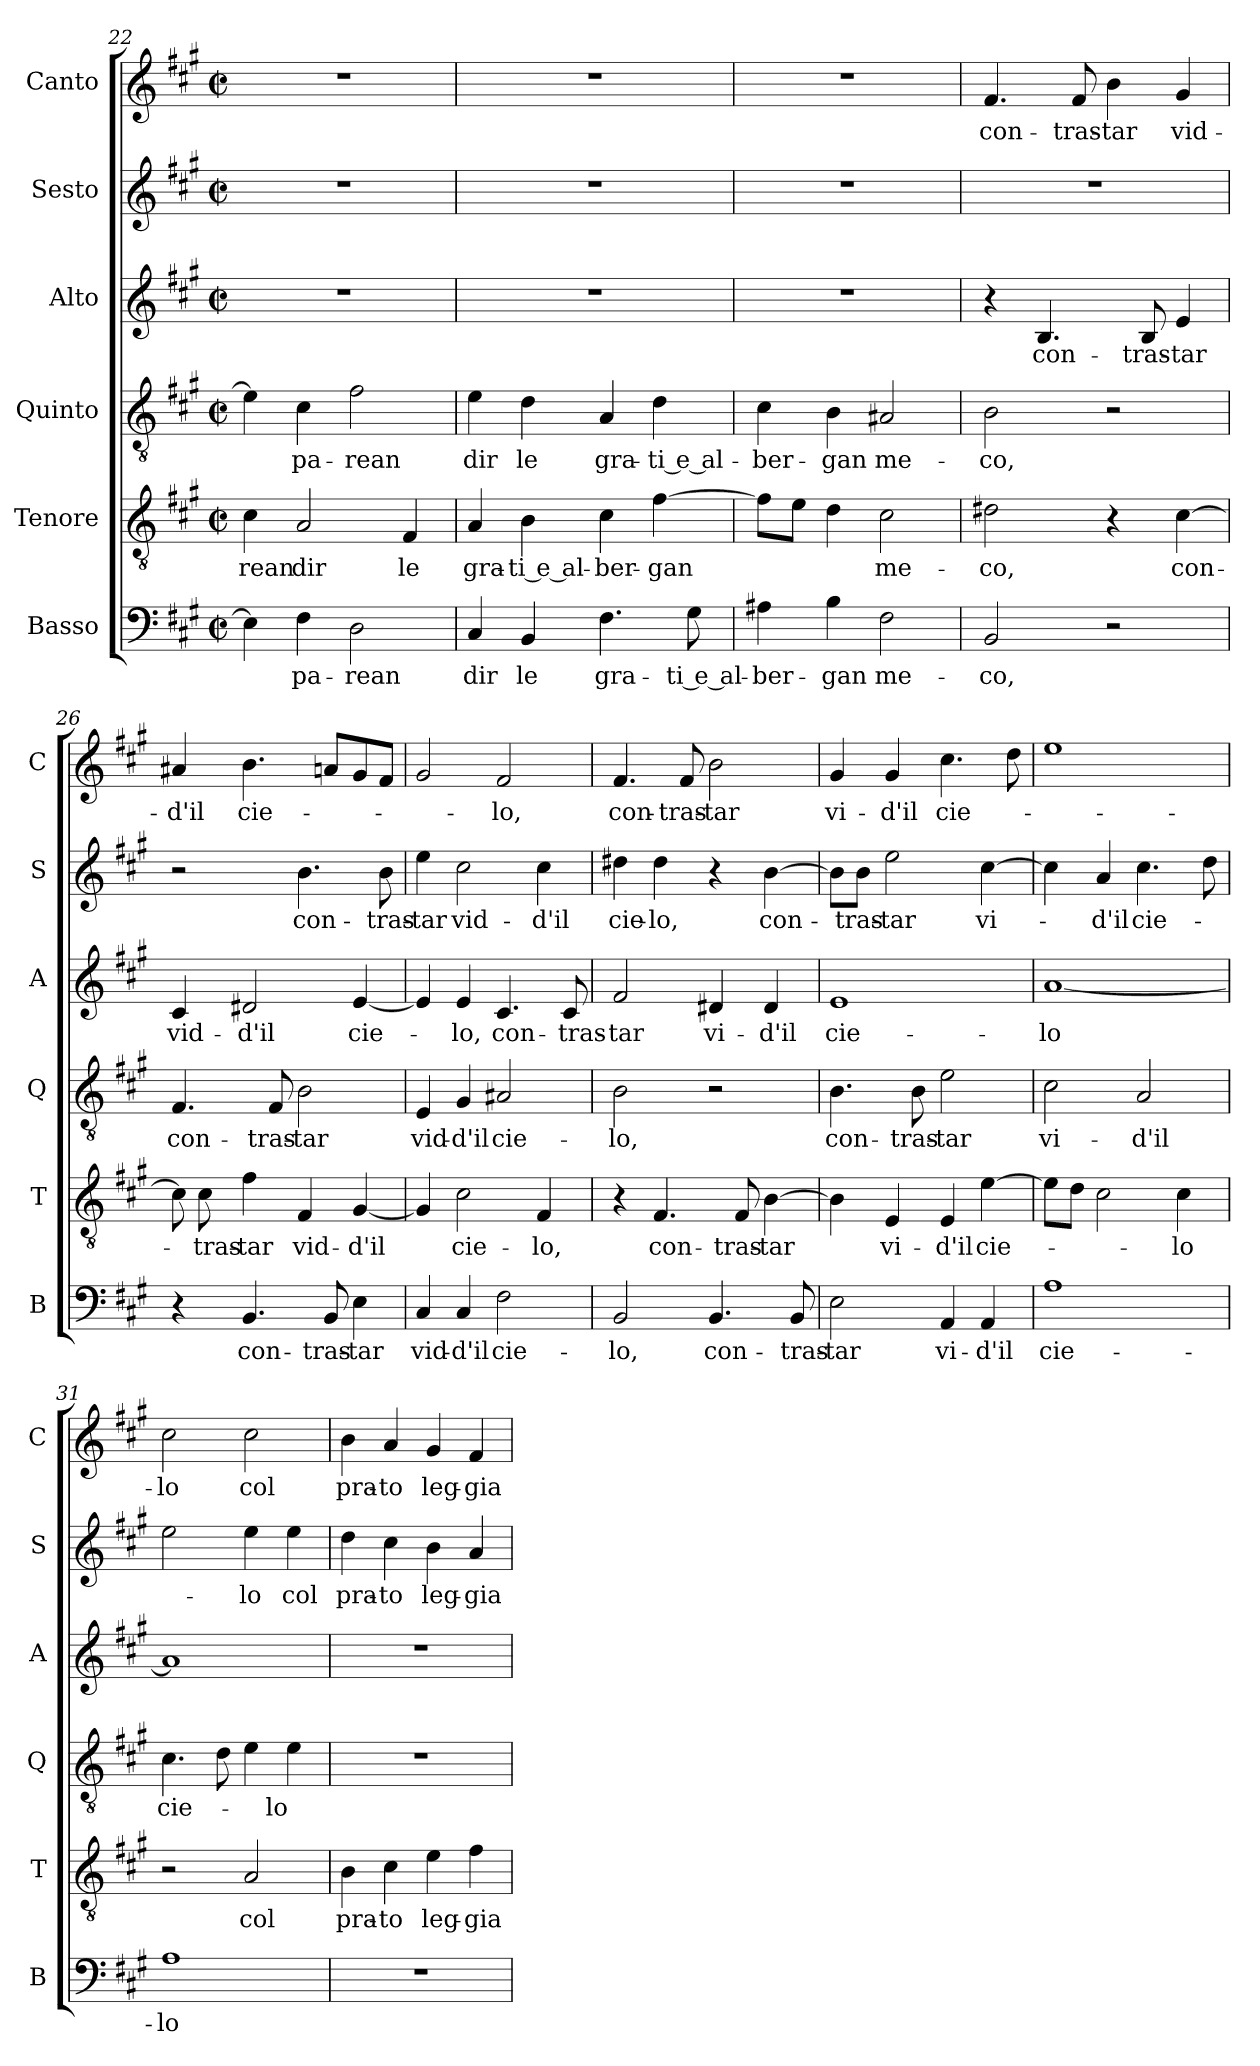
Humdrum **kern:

**kern	**text	**kern	**text	**kern	**text	**kern	**text	**kern	**text	**kern	**text
*part6	*part6	*part5	*part5	*part4	*part4	*part3	*part3	*part2	*part2	*part1	*part1
*staff6	*staff6	*staff5	*staff5	*staff4	*staff4	*staff3	*staff3	*staff2	*staff2	*staff1	*staff1
*I"Basso	*	*I"Tenore	*	*I"Quinto	*	*I"Alto	*	*I"Sesto	*	*I"Canto	*
*I'B	*	*I'T	*	*I'Q	*	*I'A	*	*I'S	*	*I'C	*
!!LO:PB:g=z
*clefF4	*	*clefGv2	*	*clefGv2	*	*clefG2	*	*clefG2	*	*clefG2	*
*k[f#c#g#]	*	*k[f#c#g#]	*	*k[f#c#g#]	*	*k[f#c#g#]	*	*k[f#c#g#]	*	*k[f#c#g#]	*
*A:	*	*A:	*	*A:	*	*A:	*	*A:	*	*A:	*
*M2/2	*	*M2/2	*	*M2/2	*	*M2/2	*	*M2/2	*	*M2/2	*
*met(c|)	*	*met(c|)	*	*met(c|)	*	*met(c|)	*	*met(c|)	*	*met(c|)	*
=22	=22	=22	=22	=22	=22	=22	=22	=22	=22	=22	=22
!	!	!	!LO:LY:b	!	!	!	!	!	!	!	!
4E\]	.	4c#\	-rean	4e\]	.	1r	.	1r	.	1r	.
!	!LO:LY:b	!	!LO:LY:b	!	!LO:LY:b	!	!	!	!	!	!
4F#\	pa-	2A/	dir	4c#\	pa-	.	.	.	.	.	.
!	!LO:LY:b	!	!	!	!LO:LY:b	!	!	!	!	!	!
2D\	-rean	.	.	2f#\	-rean	.	.	.	.	.	.
!	!	!	!LO:LY:b	!	!	!	!	!	!	!	!
.	.	4F#/	le	.	.	.	.	.	.	.	.
=23	=23	=23	=23	=23	=23	=23	=23	=23	=23	=23	=23
!	!LO:LY:b	!	!LO:LY:b	!	!LO:LY:b	!	!	!	!	!	!
4C#/	dir	4A/	gra-	4e\	dir	1r	.	1r	.	1r	.
!	!LO:LY:b	!	!LO:LY:b	!	!LO:LY:b	!	!	!	!	!	!
4BB/	le	4B\	-ti e al-	4d\	le	.	.	.	.	.	.
!	!LO:LY:b	!	!LO:LY:b	!	!LO:LY:b	!	!	!	!	!	!
4.F#\	gra-	4c#\	-ber-	4A/	gra-	.	.	.	.	.	.
!	!	!	!LO:LY:b	!	!LO:LY:b	!	!	!	!	!	!
.	.	[4f#\	-gan	4d\	-ti e al-	.	.	.	.	.	.
!	!LO:LY:b	!	!	!	!	!	!	!	!	!	!
8G#\	-ti e al-	.	.	.	.	.	.	.	.	.	.
=24	=24	=24	=24	=24	=24	=24	=24	=24	=24	=24	=24
!	!LO:LY:b	!	!	!	!LO:LY:b	!	!	!	!	!	!
4A#X\	-ber-	8f#\L]	.	4c#\	-ber-	1r	.	1r	.	1r	.
.	.	8e\J	.	.	.	.	.	.	.	.	.
!	!LO:LY:b	!	!	!	!LO:LY:b	!	!	!	!	!	!
4B\	-gan	4d\	.	4B\	-gan	.	.	.	.	.	.
!	!LO:LY:b	!	!LO:LY:b	!	!LO:LY:b	!	!	!	!	!	!
2F#\	me-	2c#\	me-	2A#X/	me-	.	.	.	.	.	.
=25	=25	=25	=25	=25	=25	=25	=25	=25	=25	=25	=25
!	!LO:LY:b	!	!LO:LY:b	!	!LO:LY:b	!	!	!	!	!	!LO:LY:b
2BB/	-co,	2d#X\	-co,	2B\	-co,	4r	.	1r	.	4.f#/	con-
!	!	!	!	!	!	!	!LO:LY:b	!	!	!	!
.	.	.	.	.	.	4.B/	con-	.	.	.	.
!	!	!	!	!	!	!	!	!	!	!	!LO:LY:b
.	.	.	.	.	.	.	.	.	.	8f#/	-tras-
!	!	!	!	!	!	!	!	!	!	!	!LO:LY:b
2r	.	4r	.	2r	.	.	.	.	.	4b\	-tar
!	!	!	!	!	!	!	!LO:LY:b	!	!	!	!
.	.	.	.	.	.	8B/	-tras-	.	.	.	.
!	!	!	!LO:LY:b	!	!	!	!LO:LY:b	!	!	!	!LO:LY:b
.	.	[4c#\	con-	.	.	4e/	-tar	.	.	4g#/	vid-
=26	=26	=26	=26	=26	=26	=26	=26	=26	=26	=26	=26
!	!	!	!	!	!LO:LY:b	!	!LO:LY:b	!	!	!	!LO:LY:b
4r	.	8c#\]	.	4.F#/	con-	4c#/	vid-	2r	.	4a#X/	-d'il
!	!	!	!LO:LY:b	!	!	!	!	!	!	!	!
.	.	8c#\	-tras-	.	.	.	.	.	.	.	.
!	!LO:LY:b	!	!LO:LY:b	!	!	!	!LO:LY:b	!	!	!	!LO:LY:b
4.BB/	con-	4f#\	-tar	.	.	2d#X/	-d'il	.	.	4.b\	cie-
!	!	!	!	!	!LO:LY:b	!	!	!	!	!	!
.	.	.	.	8F#/	-tras-	.	.	.	.	.	.
!	!	!	!LO:LY:b	!	!LO:LY:b	!	!	!	!LO:LY:b	!	!
.	.	4F#/	vid-	2B\	-tar	.	.	4.b\	con-	.	.
!	!LO:LY:b	!	!	!	!	!	!	!	!	!	!
8BB/	-tras-	.	.	.	.	.	.	.	.	8an/L	.
!	!LO:LY:b	!	!LO:LY:b	!	!	!	!LO:LY:b	!	!	!	!
4E\	-tar	[4G#/	-d'il	.	.	[4e/	cie-	.	.	8g#/	.
!	!	!	!	!	!	!	!	!	!LO:LY:b	!	!
.	.	.	.	.	.	.	.	8b\	-tras-	8f#/J	.
=27	=27	=27	=27	=27	=27	=27	=27	=27	=27	=27	=27
!	!LO:LY:b	!	!	!	!LO:LY:b	!	!	!	!LO:LY:b	!	!
4C#/	vid-	4G#/]	.	4E/	vid-	4e/]	.	4ee\	-tar	2g#/	.
!	!LO:LY:b	!	!LO:LY:b	!	!LO:LY:b	!	!LO:LY:b	!	!LO:LY:b	!	!
4C#/	-d'il	2c#\	cie-	4G#/	-d'il	4e/	-lo,	2cc#\	vid-	.	.
!	!LO:LY:b	!	!	!	!LO:LY:b	!	!LO:LY:b	!	!	!	!LO:LY:b
2F#\	cie-	.	.	2A#X/	cie-	4.c#/	con-	.	.	2f#/	-lo,
!	!	!	!LO:LY:b	!	!	!	!	!	!LO:LY:b	!	!
.	.	4F#/	-lo,	.	.	.	.	4cc#\	-d'il	.	.
!	!	!	!	!	!	!	!LO:LY:b	!	!	!	!
.	.	.	.	.	.	8c#/	-tras-	.	.	.	.
=28	=28	=28	=28	=28	=28	=28	=28	=28	=28	=28	=28
!	!LO:LY:b	!	!	!	!LO:LY:b	!	!LO:LY:b	!	!LO:LY:b	!	!LO:LY:b
2BB/	-lo,	4r	.	2B\	-lo,	2f#/	-tar	4dd#X\	cie-	4.f#/	con-
!	!	!	!LO:LY:b	!	!	!	!	!	!LO:LY:b	!	!
.	.	4.F#/	con-	.	.	.	.	4dd#\	-lo,	.	.
!	!	!	!	!	!	!	!	!	!	!	!LO:LY:b
.	.	.	.	.	.	.	.	.	.	8f#/	-tras-
!	!LO:LY:b	!	!	!	!	!	!LO:LY:b	!	!	!	!LO:LY:b
4.BB/	con-	.	.	2r	.	4d#X/	vi-	4r	.	2b\	-tar
!	!	!	!LO:LY:b	!	!	!	!	!	!	!	!
.	.	8F#/	-tras-	.	.	.	.	.	.	.	.
!	!	!	!LO:LY:b	!	!	!	!LO:LY:b	!	!LO:LY:b	!	!
.	.	[4B\	-tar	.	.	4d#/	-d'il	[4b\	con-	.	.
!	!LO:LY:b	!	!	!	!	!	!	!	!	!	!
8BB/	-tras-	.	.	.	.	.	.	.	.	.	.
!!LO:LB:g=z
=29	=29	=29	=29	=29	=29	=29	=29	=29	=29	=29	=29
!	!LO:LY:b	!	!	!	!LO:LY:b	!	!LO:LY:b	!	!	!	!LO:LY:b
2E\	-tar	4B\]	.	4.B\	con-	1e	cie-	8b\L]	.	4g#/	vi-
!	!	!	!	!	!	!	!	!	!LO:LY:b	!	!
.	.	.	.	.	.	.	.	8b\J	-tras-	.	.
!	!	!	!LO:LY:b	!	!	!	!	!	!LO:LY:b	!	!LO:LY:b
.	.	4E/	vi-	.	.	.	.	2ee\	-tar	4g#/	-d'il
!	!	!	!	!	!LO:LY:b	!	!	!	!	!	!
.	.	.	.	8B\	-tras-	.	.	.	.	.	.
!	!LO:LY:b	!	!LO:LY:b	!	!LO:LY:b	!	!	!	!	!	!LO:LY:b
4AA/	vi-	4E/	-d'il	2e\	-tar	.	.	.	.	4.cc#\	cie-
!	!LO:LY:b	!	!LO:LY:b	!	!	!	!	!	!LO:LY:b	!	!
4AA/	-d'il	[4e\	cie-	.	.	.	.	[4cc#\	vi-	.	.
.	.	.	.	.	.	.	.	.	.	8dd\	.
=30	=30	=30	=30	=30	=30	=30	=30	=30	=30	=30	=30
!	!LO:LY:b	!	!	!	!LO:LY:b	!	!LO:LY:b	!	!	!	!
1A	cie-	8e\L]	.	2c#\	vi-	[1a	-lo	4cc#\]	.	1ee	.
.	.	8d\J	.	.	.	.	.	.	.	.	.
!	!	!	!	!	!	!	!	!	!LO:LY:b	!	!
.	.	2c#\	.	.	.	.	.	4a/	-d'il	.	.
!	!	!	!	!	!LO:LY:b	!	!	!	!LO:LY:b	!	!
.	.	.	.	2A/	-d'il	.	.	4.cc#\	cie-	.	.
!	!	!	!LO:LY:b	!	!	!	!	!	!	!	!
.	.	4c#\	-lo	.	.	.	.	.	.	.	.
.	.	.	.	.	.	.	.	8dd\	.	.	.
=31	=31	=31	=31	=31	=31	=31	=31	=31	=31	=31	=31
!	!LO:LY:b	!	!	!	!LO:LY:b	!	!	!	!	!	!LO:LY:b
1A	-lo	2r	.	4.c#\	cie-	1a]	.	2ee\	.	2cc#\	-lo
.	.	.	.	8d\	.	.	.	.	.	.	.
!	!	!	!LO:LY:b	!	!	!	!	!	!LO:LY:b	!	!LO:LY:b
.	.	2A/	col	4e\	.	.	.	4ee\	-lo	2cc#\	col
!	!	!	!	!	!LO:LY:b	!	!	!	!LO:LY:b	!	!
.	.	.	.	4e\	-lo	.	.	4ee\	col	.	.
=32	=32	=32	=32	=32	=32	=32	=32	=32	=32	=32	=32
!	!	!	!LO:LY:b	!	!	!	!	!	!LO:LY:b	!	!LO:LY:b
1r	.	4B\	pra-	1r	.	1r	.	4dd\	pra-	4b\	pra-
!	!	!	!LO:LY:b	!	!	!	!	!	!LO:LY:b	!	!LO:LY:b
.	.	4c#\	-to	.	.	.	.	4cc#\	-to	4a/	-to
!	!	!	!LO:LY:b	!	!	!	!	!	!LO:LY:b	!	!LO:LY:b
.	.	4e\	leg-	.	.	.	.	4b\	leg-	4g#/	leg-
!	!	!	!LO:LY:b	!	!	!	!	!	!LO:LY:b	!	!LO:LY:b
.	.	4f#\	-gia-	.	.	.	.	4a/	-gia-	4f#/	-gia-
=	=	=	=	=	=	=	=	=	=	=	=
*-	*-	*-	*-	*-	*-	*-	*-	*-	*-	*-	*-
